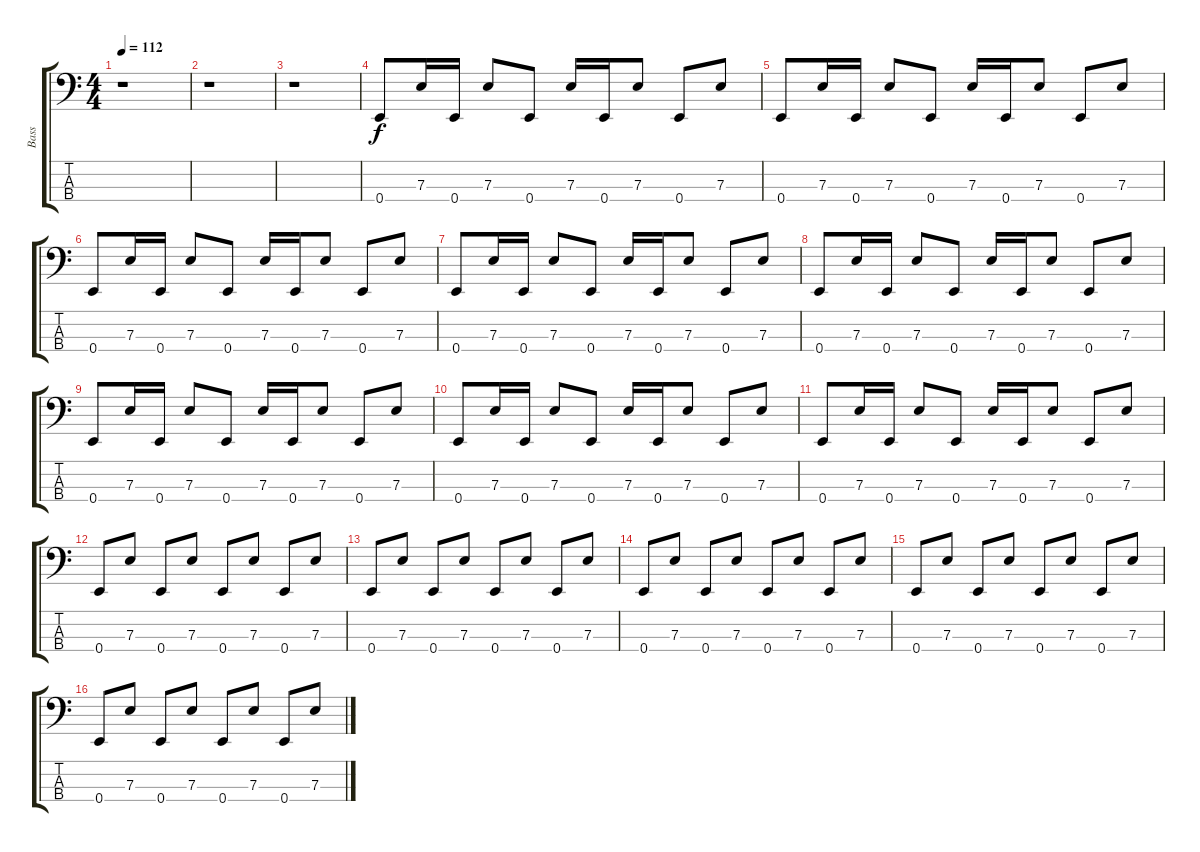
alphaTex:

\track ("Bass" "Bass") {instrument electricbasspick}
\staff {score tabs}
\tuning (G2 D2 A1 E1) {hide}
\ts (4 4)
\tempo 112
\clef f4
\ks c
r.1{dy f instrument electricbasspick} |
r.1 |
r.1 |
0.4.8 7.3.16 0.4.16 7.3.8 0.4.8 7.3.16 0.4.16 7.3.8 0.4.8 7.3.8 |
0.4.8 7.3.16 0.4.16 7.3.8 0.4.8 7.3.16 0.4.16 7.3.8 0.4.8 7.3.8 |
0.4.8 7.3.16 0.4.16 7.3.8 0.4.8 7.3.16 0.4.16 7.3.8 0.4.8 7.3.8 |
0.4.8 7.3.16 0.4.16 7.3.8 0.4.8 7.3.16 0.4.16 7.3.8 0.4.8 7.3.8 |
0.4.8 7.3.16 0.4.16 7.3.8 0.4.8 7.3.16 0.4.16 7.3.8 0.4.8 7.3.8 |
0.4.8 7.3.16 0.4.16 7.3.8 0.4.8 7.3.16 0.4.16 7.3.8 0.4.8 7.3.8 |
0.4.8 7.3.16 0.4.16 7.3.8 0.4.8 7.3.16 0.4.16 7.3.8 0.4.8 7.3.8 |
0.4.8 7.3.16 0.4.16 7.3.8 0.4.8 7.3.16 0.4.16 7.3.8 0.4.8 7.3.8 |
0.4.8 7.3.8 0.4.8 7.3.8 0.4.8 7.3.8 0.4.8 7.3.8 |
0.4.8 7.3.8 0.4.8 7.3.8 0.4.8 7.3.8 0.4.8 7.3.8 |
0.4.8 7.3.8 0.4.8 7.3.8 0.4.8 7.3.8 0.4.8 7.3.8 |
0.4.8 7.3.8 0.4.8 7.3.8 0.4.8 7.3.8 0.4.8 7.3.8 |
0.4.8 7.3.8 0.4.8 7.3.8 0.4.8 7.3.8 0.4.8 7.3.8
